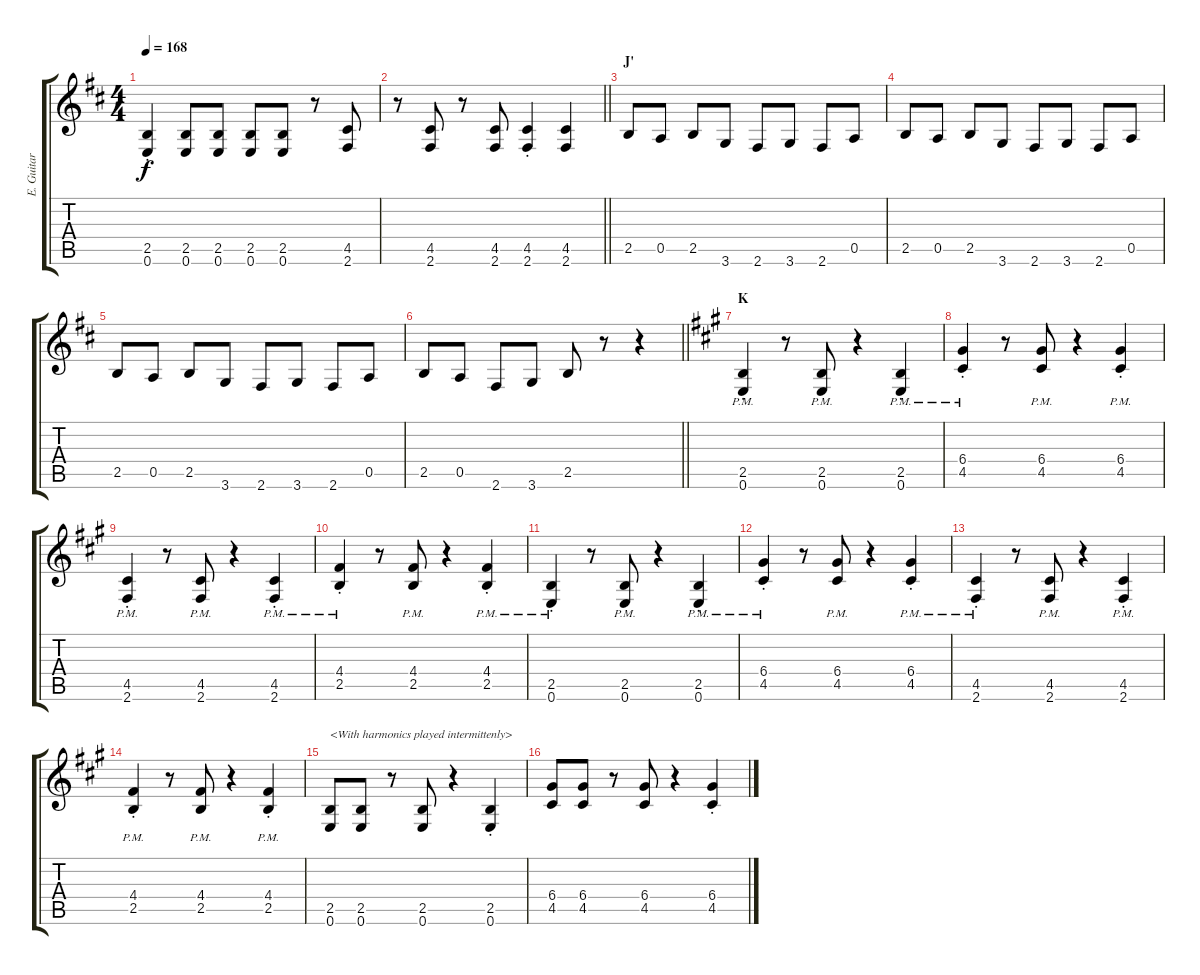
\track ("E. Guitar I" "E. Guitar ") {instrument overdrivenguitar}
\staff {score tabs}
\tuning (E4 B3 G3 D3 A2 E2) {hide}
\ts (4 4)
\tempo 168
\clef g2
\ks d
(2.5{st} 0.6{st}).4{dy f} (2.5 0.6).8 (2.5 0.6).8 (2.5 0.6).8 (2.5 0.6).8 r.8 (4.5 2.6).8 |
\barLineRight lightlight
r.8 (4.5 2.6).8 r.8 (4.5 2.6).8 (4.5{st} 2.6{st}).4 (4.5 2.6).4 |
\section ("" "J'")
2.5.8 0.5.8 2.5.8 3.6.8 2.6.8 3.6.8 2.6.8 0.5.8 |
2.5.8 0.5.8 2.5.8 3.6.8 2.6.8 3.6.8 2.6.8 0.5.8 |
2.5.8 0.5.8 2.5.8 3.6.8 2.6.8 3.6.8 2.6.8 0.5.8 |
\barLineRight lightlight
2.5.8 0.5.8 2.6.8 3.6.8 2.5.8 r.8 r.4 |
\section ("" "K")
\ks a
(2.5{pm st} 0.6{pm st}).4 r.8 (2.5{pm} 0.6{pm}).8 r.4 (2.5{pm st} 0.6{pm st}).4 |
(6.4{pm st} 4.5{pm st}).4 r.8 (6.4{pm} 4.5{pm}).8 r.4 (6.4{pm st} 4.5{pm st}).4 |
(4.5{pm st} 2.6{pm st}).4 r.8 (4.5{pm} 2.6{pm}).8 r.4 (4.5{pm st} 2.6{pm st}).4 |
(4.4{pm st} 2.5{pm st}).4 r.8 (4.4{pm} 2.5{pm}).8 r.4 (4.4{pm st} 2.5{pm st}).4 |
(2.5{pm st} 0.6{pm st}).4 r.8 (2.5{pm} 0.6{pm}).8 r.4 (2.5{pm st} 0.6{pm st}).4 |
(6.4{pm st} 4.5{pm st}).4 r.8 (6.4{pm} 4.5{pm}).8 r.4 (6.4{pm st} 4.5{pm st}).4 |
(4.5{pm st} 2.6{pm st}).4 r.8 (4.5{pm} 2.6{pm}).8 r.4 (4.5{pm st} 2.6{pm st}).4 |
(4.4{pm st} 2.5{pm st}).4 r.8 (4.4{pm} 2.5{pm}).8 r.4 (4.4{pm st} 2.5{pm st}).4 |
(2.5 0.6).8{txt "<With harmonics played intermittenly>"} (2.5 0.6).8 r.8 (2.5 0.6).8 r.4 (2.5{st} 0.6{st}).4 |
(6.4 4.5).8 (6.4 4.5).8 r.8 (6.4 4.5).8 r.4 (6.4{st} 4.5{st}).4
